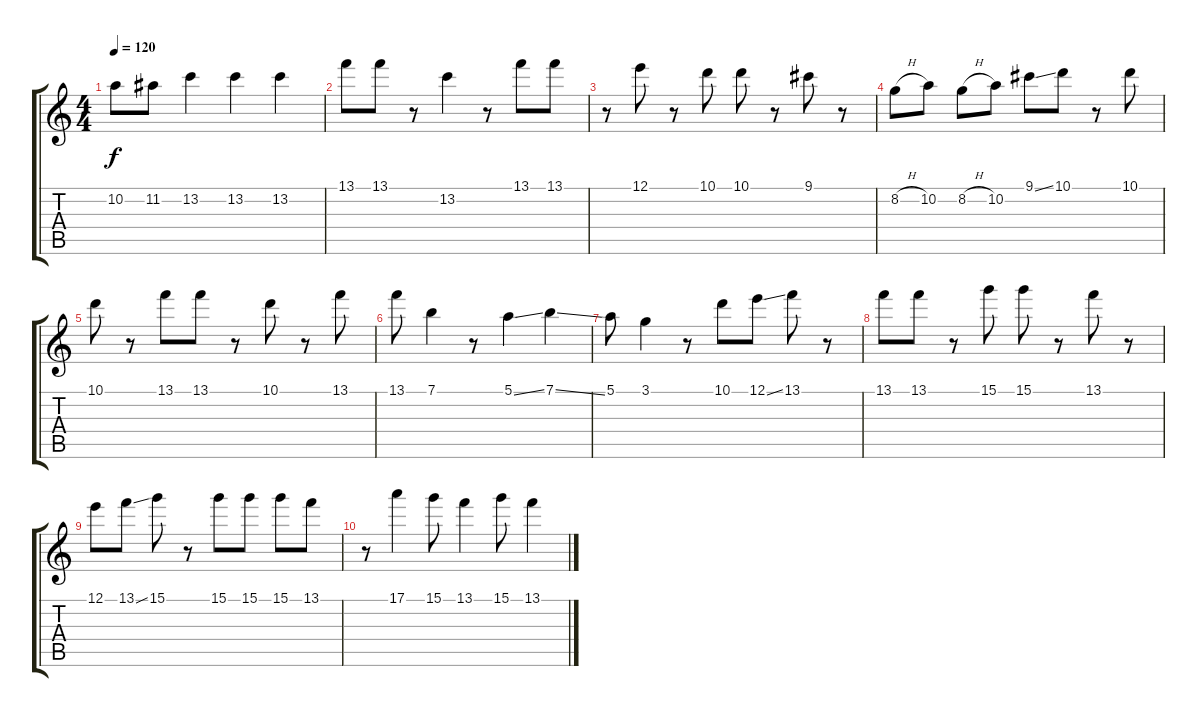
\track "" {instrument acousticguitarnylon}
\staff {score tabs}
\tuning (E4 B3 G3 D3 A2 E2) {hide}
\ts (4 4)
\tempo 120
\clef g2
\ks c
10.2.8{dy f instrument acousticguitarnylon} 11.2.8 13.2.4 13.2.4 13.2.4 |
13.1.8 13.1.8 r.8 13.2.4 r.8 13.1.8 13.1.8 |
r.8 12.1.8 r.8 10.1.8 10.1.8 r.8 9.1.8 r.8 |
8.2{h}.8 10.2.8 8.2{h}.8 10.2.8 9.1{ss}.8 10.1.8 r.8 10.1.8 |
10.1.8 r.8 13.1.8 13.1.8 r.8 10.1.8 r.8 13.1.8 |
13.1.8 7.1.4 r.8 5.1{ss}.4 7.1{ss}.4 |
5.1.8 3.1.4 r.8 10.1.8 12.1{ss}.8 13.1.8 r.8 |
13.1.8 13.1.8 r.8 15.1.8 15.1.8 r.8 13.1.8 r.8 |
12.1.8 13.1{ss}.8 15.1.8 r.8 15.1.8 15.1.8 15.1.8 13.1.8 |
r.8 17.1.4 15.1.8 13.1.4 15.1.8 13.1.4
